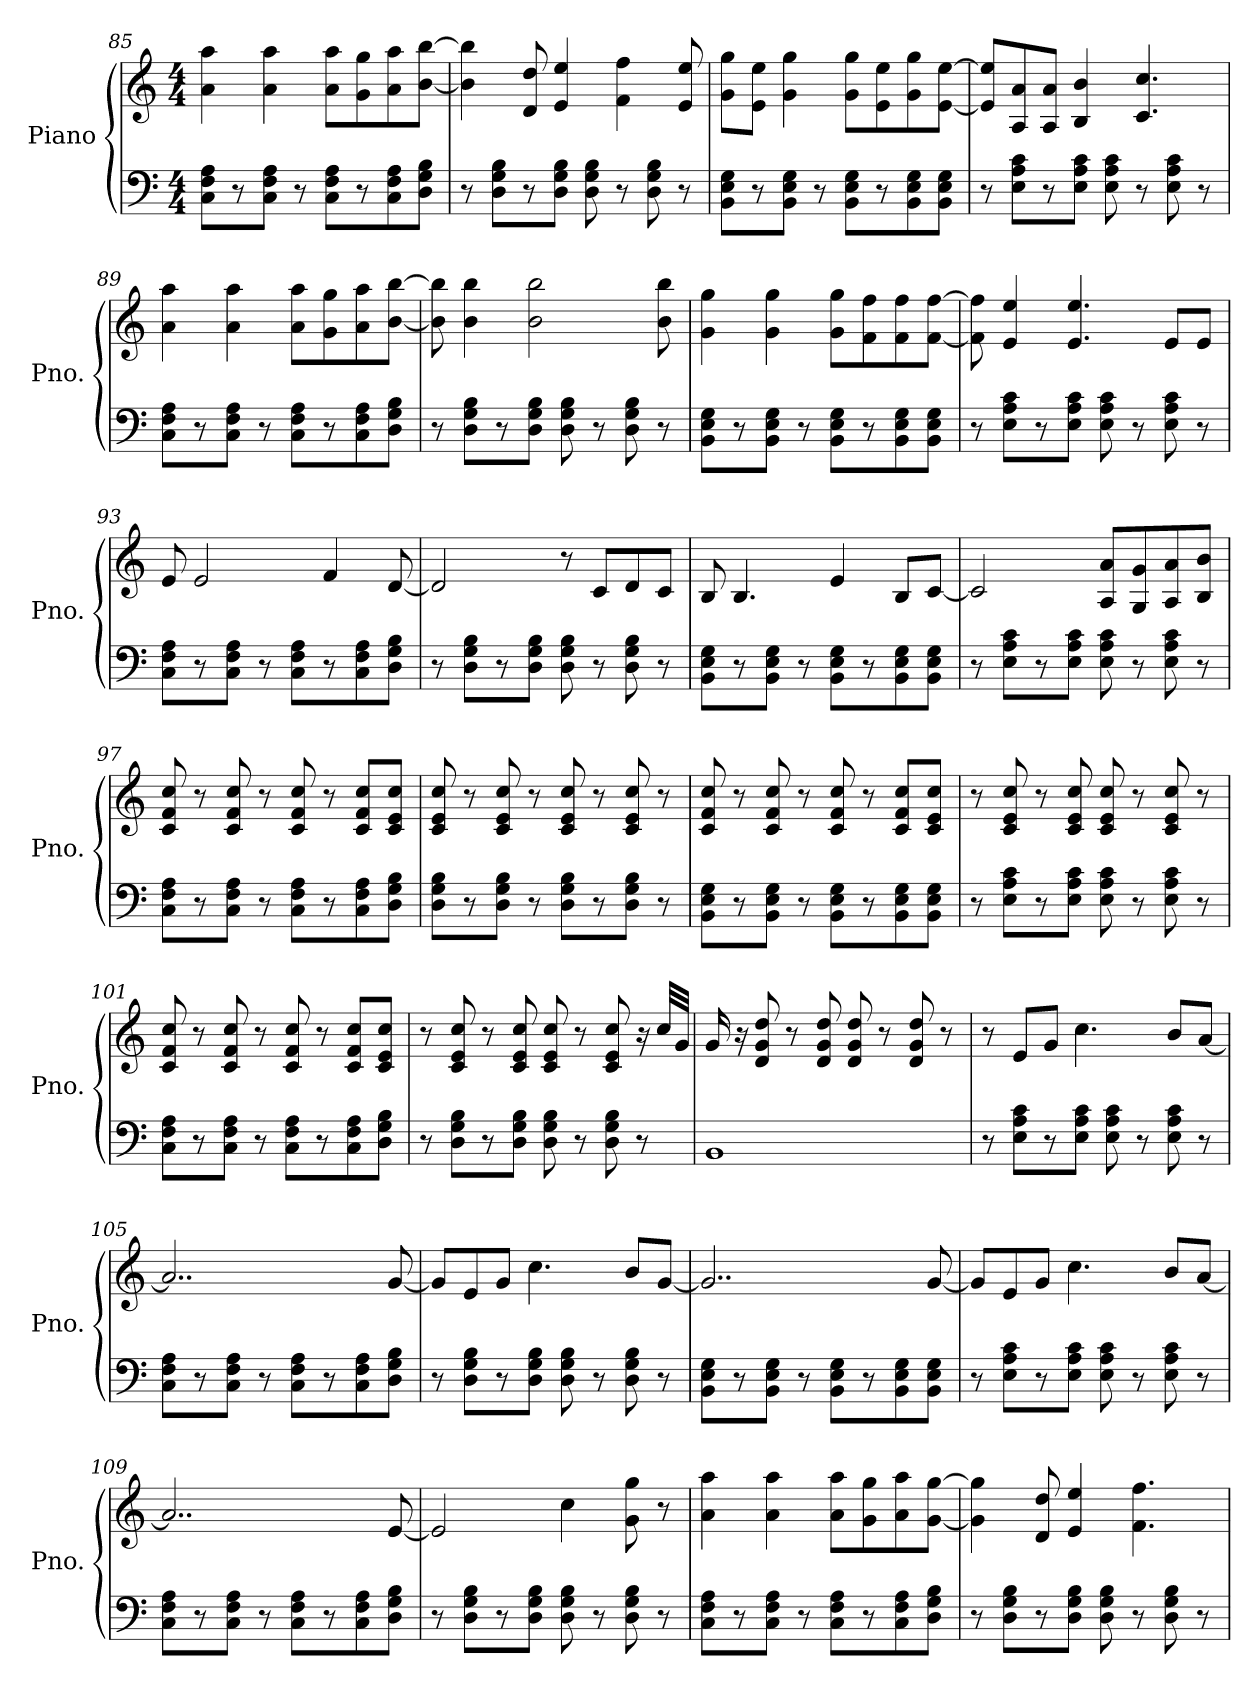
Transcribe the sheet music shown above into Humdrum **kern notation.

**kern	**kern
*part1	*part1
*staff2	*staff1
*I"Piano	*
*I'Pno.	*
*clefF4	*clefG2
*k[]	*k[]
*M4/4	*M4/4
=85	=85
8C\ 8F\ 8A\L	4a\ 4aa\
8r	.
8C\ 8F\ 8A\J	4a\ 4aa\
8r	.
8C\ 8F\ 8A\L	8a\ 8aa\L
8r	8g\ 8gg\
8C\ 8F\ 8A\	8a\ 8aa\
8D\ 8G\ 8B\J	[8b\ [8bb\J
=86	=86
8r	4b\] 4bb\]
8D\ 8G\ 8B\L	.
8r	8d/ 8dd/
8D\ 8G\ 8B\J	4e/ 4ee/
8D\ 8G\ 8B\	.
8r	4f\ 4ff\
8D\ 8G\ 8B\	.
8r	8e/ 8ee/
!!LO:LB:g=z
=87	=87
8BB\ 8E\ 8G\L	8g\ 8gg\L
8r	8e\ 8ee\J
8BB\ 8E\ 8G\J	4g\ 4gg\
8r	.
8BB\ 8E\ 8G\L	8g\ 8gg\L
8r	8e\ 8ee\
8BB\ 8E\ 8G\	8g\ 8gg\
8BB\ 8E\ 8G\J	[8e\ [8ee\J
!!LO:LB:g=z
=88	=88
8r	8e/] 8ee/]L
8E\ 8A\ 8c\L	8A/ 8a/
8r	8A/ 8a/J
8E\ 8A\ 8c\J	4B/ 4b/
8E\ 8A\ 8c\	.
8r	4.c/ 4.cc/
8E\ 8A\ 8c\	.
8r	.
=89	=89
8C\ 8F\ 8A\L	4a\ 4aa\
8r	.
8C\ 8F\ 8A\J	4a\ 4aa\
8r	.
8C\ 8F\ 8A\L	8a\ 8aa\L
8r	8g\ 8gg\
8C\ 8F\ 8A\	8a\ 8aa\
8D\ 8G\ 8B\J	[8b\ [8bb\J
=90	=90
8r	8b\] 8bb\]
8D\ 8G\ 8B\L	4b\ 4bb\
8r	.
8D\ 8G\ 8B\J	2b\ 2bb\
8D\ 8G\ 8B\	.
8r	.
8D\ 8G\ 8B\	.
8r	8b\ 8bb\
=91	=91
8BB\ 8E\ 8G\L	4g\ 4gg\
8r	.
8BB\ 8E\ 8G\J	4g\ 4gg\
8r	.
8BB\ 8E\ 8G\L	8g\ 8gg\L
8r	8f\ 8ff\
8BB\ 8E\ 8G\	8f\ 8ff\
8BB\ 8E\ 8G\J	[8f\ [8ff\J
!!LO:LB:g=z
=92	=92
8r	8f\] 8ff\]
8E\ 8A\ 8c\L	4e/ 4ee/
8r	.
8E\ 8A\ 8c\J	4.e/ 4.ee/
8E\ 8A\ 8c\	.
8r	.
8E\ 8A\ 8c\	8e/L
8r	8e/J
!!LO:PB:g=z
=93	=93
8C\ 8F\ 8A\L	8e/
8r	2e/
8C\ 8F\ 8A\J	.
8r	.
8C\ 8F\ 8A\L	.
8r	4f/
8C\ 8F\ 8A\	.
8D\ 8G\ 8B\J	[8d/
=94	=94
8r	2d/]
8D\ 8G\ 8B\L	.
8r	.
8D\ 8G\ 8B\J	.
8D\ 8G\ 8B\	8r
8r	8c/L
8D\ 8G\ 8B\	8d/
8r	8c/J
=95	=95
8BB\ 8E\ 8G\L	8B/
8r	4.B/
8BB\ 8E\ 8G\J	.
8r	.
8BB\ 8E\ 8G\L	4e/
8r	.
8BB\ 8E\ 8G\	8B/L
8BB\ 8E\ 8G\J	[8c/J
=96	=96
8r	2c/]
8E\ 8A\ 8c\L	.
8r	.
8E\ 8A\ 8c\J	.
8E\ 8A\ 8c\	8A/ 8a/L
8r	8G/ 8g/
8E\ 8A\ 8c\	8A/ 8a/
8r	8B/ 8b/J
!!LO:LB:g=z
=97	=97
8C\ 8F\ 8A\L	8c/ 8f/ 8cc/
8r	8r
8C\ 8F\ 8A\J	8c/ 8f/ 8cc/
8r	8r
8C\ 8F\ 8A\L	8c/ 8f/ 8cc/
8r	8r
8C\ 8F\ 8A\	8c/ 8f/ 8cc/L
8D\ 8G\ 8B\J	8c/ 8e/ 8cc/J
!!LO:PB:g=z
=98	=98
8D\ 8G\ 8B\L	8c/ 8e/ 8cc/
8r	8r
8D\ 8G\ 8B\J	8c/ 8e/ 8cc/
8r	8r
8D\ 8G\ 8B\L	8c/ 8e/ 8cc/
8r	8r
8D\ 8G\ 8B\J	8c/ 8e/ 8cc/
8r	8r
=99	=99
8BB\ 8E\ 8G\L	8c/ 8f/ 8cc/
8r	8r
8BB\ 8E\ 8G\J	8c/ 8f/ 8cc/
8r	8r
8BB\ 8E\ 8G\L	8c/ 8f/ 8cc/
8r	8r
8BB\ 8E\ 8G\	8c/ 8f/ 8cc/L
8BB\ 8E\ 8G\J	8c/ 8e/ 8cc/J
=100	=100
8r	8r
8E\ 8A\ 8c\L	8c/ 8e/ 8cc/
8r	8r
8E\ 8A\ 8c\J	8c/ 8e/ 8cc/
8E\ 8A\ 8c\	8c/ 8e/ 8cc/
8r	8r
8E\ 8A\ 8c\	8c/ 8e/ 8cc/
8r	8r
=101	=101
8C\ 8F\ 8A\L	8c/ 8f/ 8cc/
8r	8r
8C\ 8F\ 8A\J	8c/ 8f/ 8cc/
8r	8r
8C\ 8F\ 8A\L	8c/ 8f/ 8cc/
8r	8r
8C\ 8F\ 8A\	8c/ 8f/ 8cc/L
8D\ 8G\ 8B\J	8c/ 8e/ 8cc/J
!!LO:LB:g=z
=102	=102
8r	8r
8D\ 8G\ 8B\L	8c/ 8e/ 8cc/
8r	8r
8D\ 8G\ 8B\J	8c/ 8e/ 8cc/
8D\ 8G\ 8B\	8c/ 8e/ 8cc/
8r	8r
8D\ 8G\ 8B\	8c/ 8e/ 8cc/
8r	16r
.	32cc/LLL
.	32g/JJJ
=103	=103
1BB	16g/
.	16r
.	8d/ 8g/ 8dd/
.	8r
.	8d/ 8g/ 8dd/
.	8d/ 8g/ 8dd/
.	8r
.	8d/ 8g/ 8dd/
.	8r
=104	=104
8r	8r
8E\ 8A\ 8c\L	8e/L
8r	8g/J
8E\ 8A\ 8c\J	4.cc\
8E\ 8A\ 8c\	.
8r	.
8E\ 8A\ 8c\	8b/L
8r	[8a/J
=105	=105
8C\ 8F\ 8A\L	2..a/]
8r	.
8C\ 8F\ 8A\J	.
8r	.
8C\ 8F\ 8A\L	.
8r	.
8C\ 8F\ 8A\	.
8D\ 8G\ 8B\J	[8g/
!!LO:LB:g=z
=106	=106
8r	8g/L]
8D\ 8G\ 8B\L	8e/
8r	8g/J
8D\ 8G\ 8B\J	4.cc\
8D\ 8G\ 8B\	.
8r	.
8D\ 8G\ 8B\	8b/L
8r	[8g/J
=107	=107
8BB\ 8E\ 8G\L	2..g/]
8r	.
8BB\ 8E\ 8G\J	.
8r	.
8BB\ 8E\ 8G\L	.
8r	.
8BB\ 8E\ 8G\	.
8BB\ 8E\ 8G\J	[8g/
=108	=108
8r	8g/L]
8E\ 8A\ 8c\L	8e/
8r	8g/J
8E\ 8A\ 8c\J	4.cc\
8E\ 8A\ 8c\	.
8r	.
8E\ 8A\ 8c\	8b/L
8r	[8a/J
=109	=109
8C\ 8F\ 8A\L	2..a/]
8r	.
8C\ 8F\ 8A\J	.
8r	.
8C\ 8F\ 8A\L	.
8r	.
8C\ 8F\ 8A\	.
8D\ 8G\ 8B\J	[8e/
=110	=110
8r	2e/]
8D\ 8G\ 8B\L	.
8r	.
8D\ 8G\ 8B\J	.
8D\ 8G\ 8B\	4cc\
8r	.
8D\ 8G\ 8B\	8g\ 8gg\
8r	8r
!!LO:LB:g=z
=111	=111
8C\ 8F\ 8A\L	4a\ 4aa\
8r	.
8C\ 8F\ 8A\J	4a\ 4aa\
8r	.
8C\ 8F\ 8A\L	8a\ 8aa\L
8r	8g\ 8gg\
8C\ 8F\ 8A\	8a\ 8aa\
8D\ 8G\ 8B\J	[8g\ [8gg\J
=112	=112
8r	4g\] 4gg\]
8D\ 8G\ 8B\L	.
8r	8d/ 8dd/
8D\ 8G\ 8B\J	4e/ 4ee/
8D\ 8G\ 8B\	.
8r	4.f\ 4.ff\
8D\ 8G\ 8B\	.
8r	.
=	=
*-	*-
